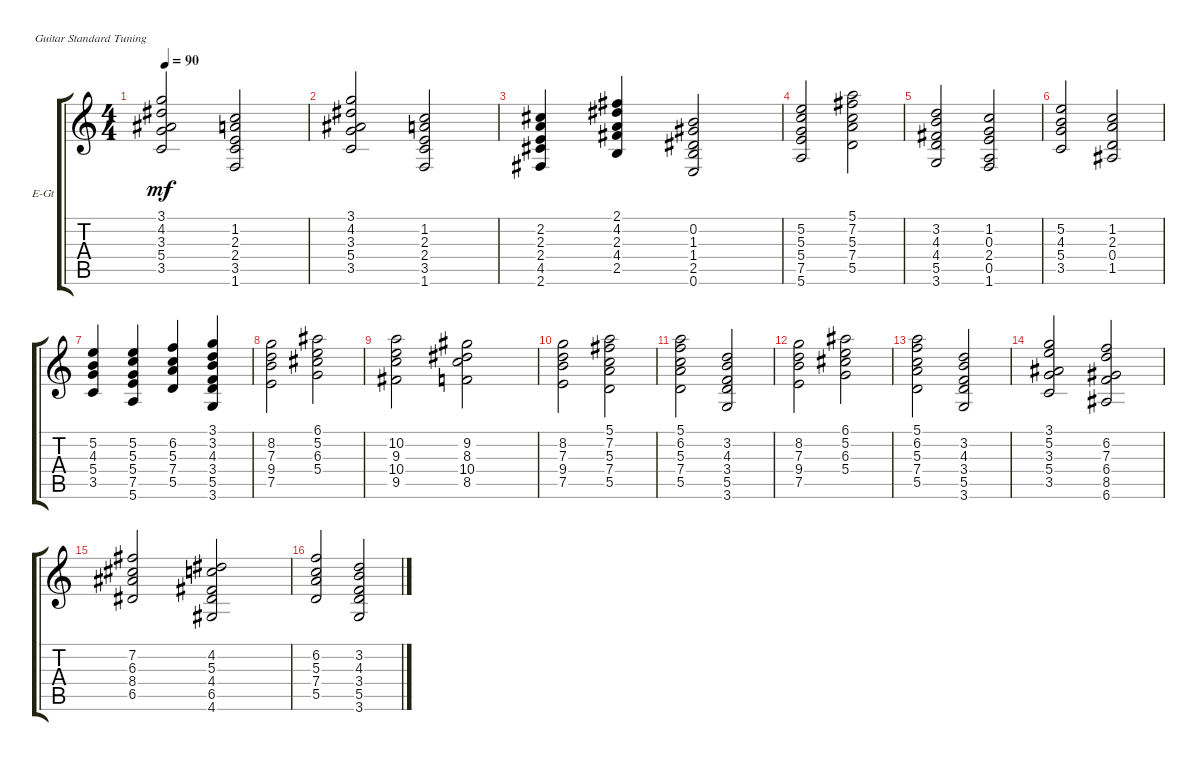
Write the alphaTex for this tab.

\defaultSystemsLayout 4
\bracketExtendMode groupsimilarinstruments
\firstSystemTrackNameOrientation horizontal
\otherSystemsTrackNameOrientation horizontal
\track ("Electric Guitar" "E-Gt") {instrument electricguitarclean}
\staff {score tabs}
\tuning (E4 B3 G3 D3 A2 E2)
\ts (4 4)
\tempo 90
\clef g2
\ks c
(3.5 5.4 4.2 3.3 3.1).2{dy mf} (1.6 3.5 2.3 2.4 1.2).2 |
(3.5 5.4 4.2 3.3 3.1).2 (1.6 3.5 2.3 2.4 1.2).2 |
(2.6 4.5 2.4 2.3 2.2).4 (2.5 4.4 2.3 4.2 2.1).4 (0.6 2.5 1.4 1.3 0.2).2 |
(7.5 5.4 5.3 5.2 5.6).2 (5.5 7.4 5.3 7.2 5.1).2 |
(3.6 5.5 4.4 4.3 3.2).2 (0.5 2.4 0.3 1.2 1.6).2 |
(3.5 5.4 4.3 5.2).2 (1.5 0.4 2.3 1.2).2 |
(3.5 5.4 4.3 5.2).4 (5.6 7.5 5.4 5.3 5.2).4 (5.5 7.4 5.3 6.2).4 (3.6 5.5 3.4 4.3 3.1 3.2).4 |
(7.5 9.4 7.3 8.2).2 (5.4 6.3 5.2 6.1).2 |
(9.5 9.3 10.4 10.2).2 (8.5 10.4 8.3 9.2).2 |
(7.5 9.4 7.3 8.2).2 (5.5 7.4 5.3 7.2 5.1).2 |
(5.5 7.4 5.3 6.2 5.1).2 (3.6 5.5 3.4 4.3 3.2).2 |
(7.5 9.4 7.3 8.2).2 (5.4 6.3 5.2 6.1).2 |
(5.5 7.4 5.3 6.2 5.1).2 (3.6 5.5 3.4 4.3 3.2).2 |
(3.5 5.4 3.3 5.2 3.1).2 (8.5 6.4 7.3 6.2 6.6).2 |
(6.5 8.4 6.3 7.2).2 (4.6 6.5 4.4 5.3 4.2).2 |
(5.5 5.3 7.4 6.2).2 (3.6 5.5 3.4 4.3 3.2).2
